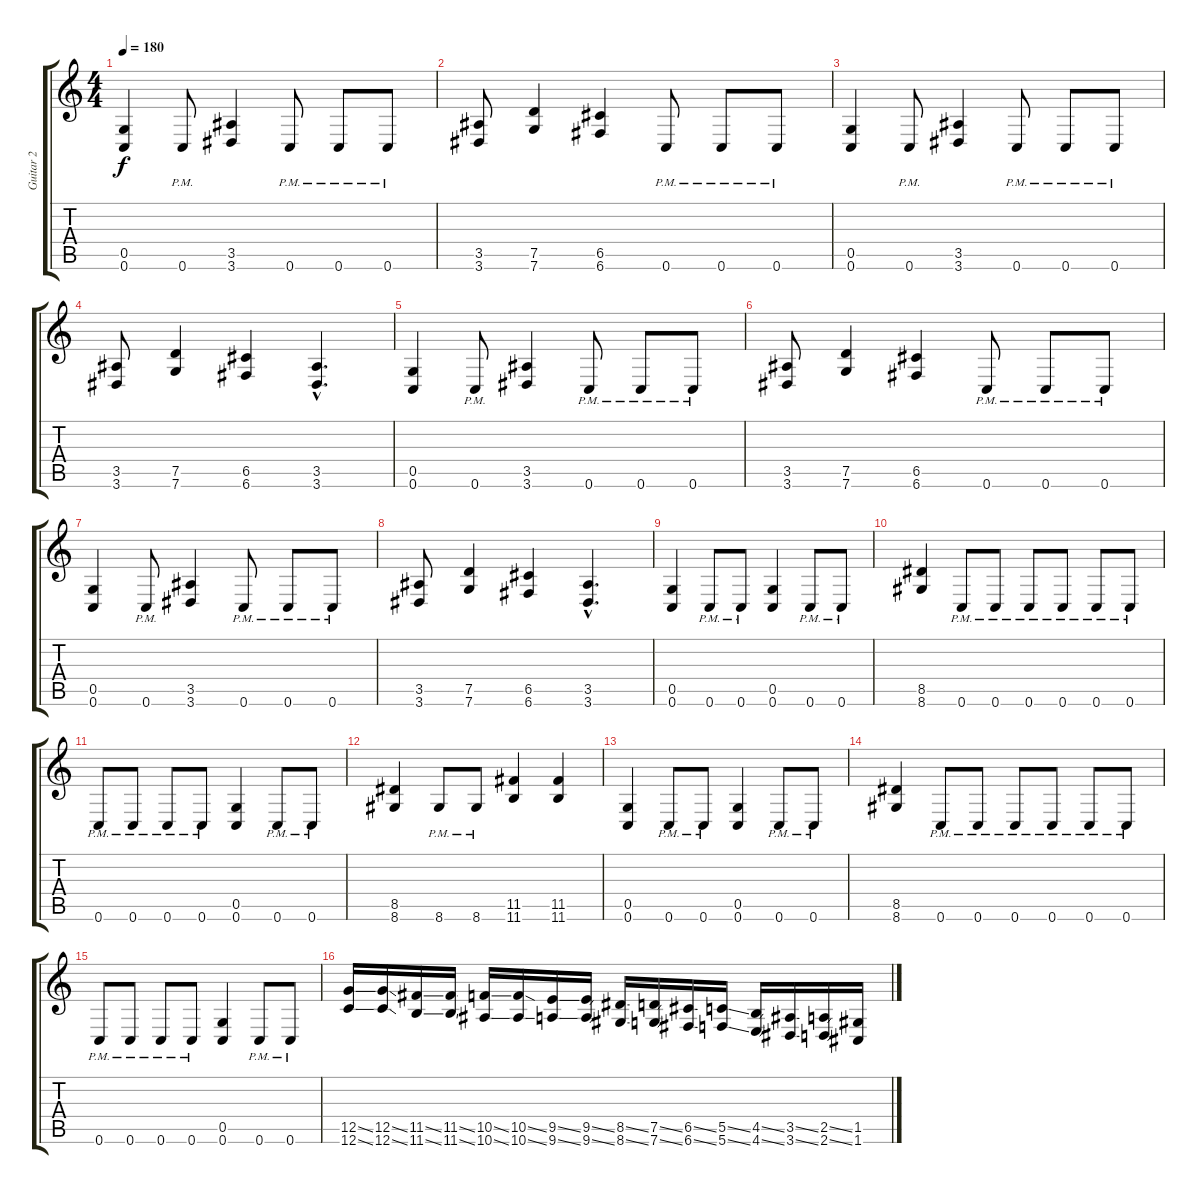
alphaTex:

\track ("Guitar 2" "Guitar 2") {instrument distortionguitar}
\staff {score tabs}
\tuning (D4 A3 F3 C3 G2 C2) {hide}
\ts (4 4)
\tempo 180
\clef g2
\ks c
(0.5 0.6).4{dy f} 0.6{pm}.8 (3.5 3.6).4 0.6{pm}.8 0.6{pm}.8 0.6{pm}.8 |
(3.5 3.6).8 (7.5 7.6).4 (6.5 6.6).4 0.6{pm}.8 0.6{pm}.8 0.6{pm}.8 |
(0.5 0.6).4 0.6{pm}.8 (3.5 3.6).4 0.6{pm}.8 0.6{pm}.8 0.6{pm}.8 |
(3.5 3.6).8 (7.5 7.6).4 (6.5 6.6).4 (3.5{hac} 3.6{hac}).4{d} |
(0.5 0.6).4 0.6{pm}.8 (3.5 3.6).4 0.6{pm}.8 0.6{pm}.8 0.6{pm}.8 |
(3.5 3.6).8 (7.5 7.6).4 (6.5 6.6).4 0.6{pm}.8 0.6{pm}.8 0.6{pm}.8 |
(0.5 0.6).4 0.6{pm}.8 (3.5 3.6).4 0.6{pm}.8 0.6{pm}.8 0.6{pm}.8 |
(3.5 3.6).8 (7.5 7.6).4 (6.5 6.6).4 (3.5{hac} 3.6{hac}).4{d} |
(0.5 0.6).4 0.6{pm}.8 0.6{pm}.8 (0.5 0.6).4 0.6{pm}.8 0.6{pm}.8 |
(8.5 8.6).4 0.6{pm}.8 0.6{pm}.8 0.6{pm}.8 0.6{pm}.8 0.6{pm}.8 0.6{pm}.8 |
0.6{pm}.8 0.6{pm}.8 0.6{pm}.8 0.6{pm}.8 (0.5 0.6).4 0.6{pm}.8 0.6{pm}.8 |
(8.5 8.6).4 8.6{pm}.8 8.6{pm}.8 (11.5 11.6).4 (11.5 11.6).4 |
(0.5 0.6).4 0.6{pm}.8 0.6{pm}.8 (0.5 0.6).4 0.6{pm}.8 0.6{pm}.8 |
(8.5 8.6).4 0.6{pm}.8 0.6{pm}.8 0.6{pm}.8 0.6{pm}.8 0.6{pm}.8 0.6{pm}.8 |
0.6{pm}.8 0.6{pm}.8 0.6{pm}.8 0.6{pm}.8 (0.5 0.6).4 0.6{pm}.8 0.6{pm}.8 |
(12.5{ss} 12.6{ss}).16 (12.5{ss} 12.6{ss}).16 (11.5{ss} 11.6{ss}).16 (11.5{ss} 11.6{ss}).16 (10.5{ss} 10.6{ss}).16 (10.5{ss} 10.6{ss}).16 (9.5{ss} 9.6{ss}).16 (9.5{ss} 9.6{ss}).16 (8.5{ss} 8.6{ss}).16 (7.5{ss} 7.6{ss}).16 (6.5{ss} 6.6{ss}).16 (5.5{ss} 5.6{ss}).16 (4.5{ss} 4.6{ss}).16 (3.5{ss} 3.6{ss}).16 (2.5{ss} 2.6{ss}).16 (1.5 1.6).16
